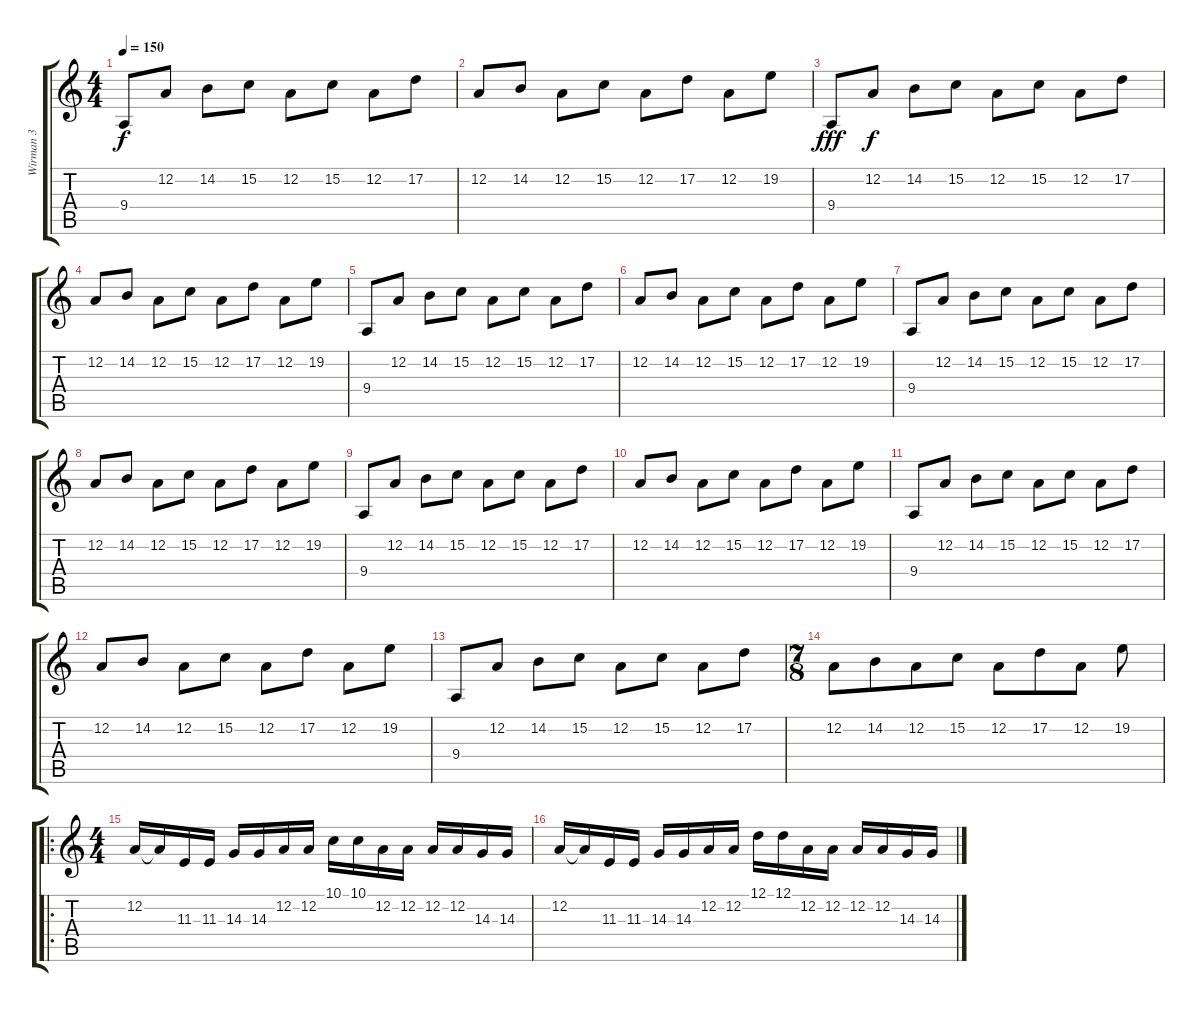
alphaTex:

\track ("Wirman 3" "Wirman 3") {instrument fx5brightness}
\staff {score tabs}
\tuning (D4 A3 F3 C3 G2 D2) {hide}
\ts (4 4)
\tempo 150
\clef g2
\ks c
9.4.8{dy f instrument fx5brightness} 12.2.8 14.2.8 15.2.8 12.2.8 15.2.8 12.2.8 17.2.8 |
12.2.8 14.2.8 12.2.8 15.2.8 12.2.8 17.2.8 12.2.8 19.2.8 |
9.4.8{dy fff} 12.2.8{dy f} 14.2.8 15.2.8 12.2.8 15.2.8 12.2.8 17.2.8 |
12.2.8 14.2.8 12.2.8 15.2.8 12.2.8 17.2.8 12.2.8 19.2.8 |
9.4.8 12.2.8 14.2.8 15.2.8 12.2.8 15.2.8 12.2.8 17.2.8 |
12.2.8 14.2.8 12.2.8 15.2.8 12.2.8 17.2.8 12.2.8 19.2.8 |
9.4.8 12.2.8 14.2.8 15.2.8 12.2.8 15.2.8 12.2.8 17.2.8 |
12.2.8 14.2.8 12.2.8 15.2.8 12.2.8 17.2.8 12.2.8 19.2.8 |
9.4.8 12.2.8 14.2.8 15.2.8 12.2.8 15.2.8 12.2.8 17.2.8 |
12.2.8 14.2.8 12.2.8 15.2.8 12.2.8 17.2.8 12.2.8 19.2.8 |
9.4.8 12.2.8 14.2.8 15.2.8 12.2.8 15.2.8 12.2.8 17.2.8 |
12.2.8 14.2.8 12.2.8 15.2.8 12.2.8 17.2.8 12.2.8 19.2.8 |
9.4.8 12.2.8 14.2.8 15.2.8 12.2.8 15.2.8 12.2.8 17.2.8 |
\ts (7 8)
12.2.8 14.2.8 12.2.8 15.2.8 12.2.8 17.2.8 12.2.8 19.2.8 |
\ro
\ts (4 4)
12.2.16{volume 12 instrument fx5brightness} 12.2{t}.16 11.3.16 11.3.16 14.3.16 14.3.16 12.2.16 12.2.16 10.1.16 10.1.16 12.2.16 12.2.16 12.2.16 12.2.16 14.3.16 14.3.16 |
12.2.16 12.2{t}.16 11.3.16 11.3.16 14.3.16 14.3.16 12.2.16 12.2.16 12.1.16 12.1.16 12.2.16 12.2.16 12.2.16 12.2.16 14.3.16 14.3.16
